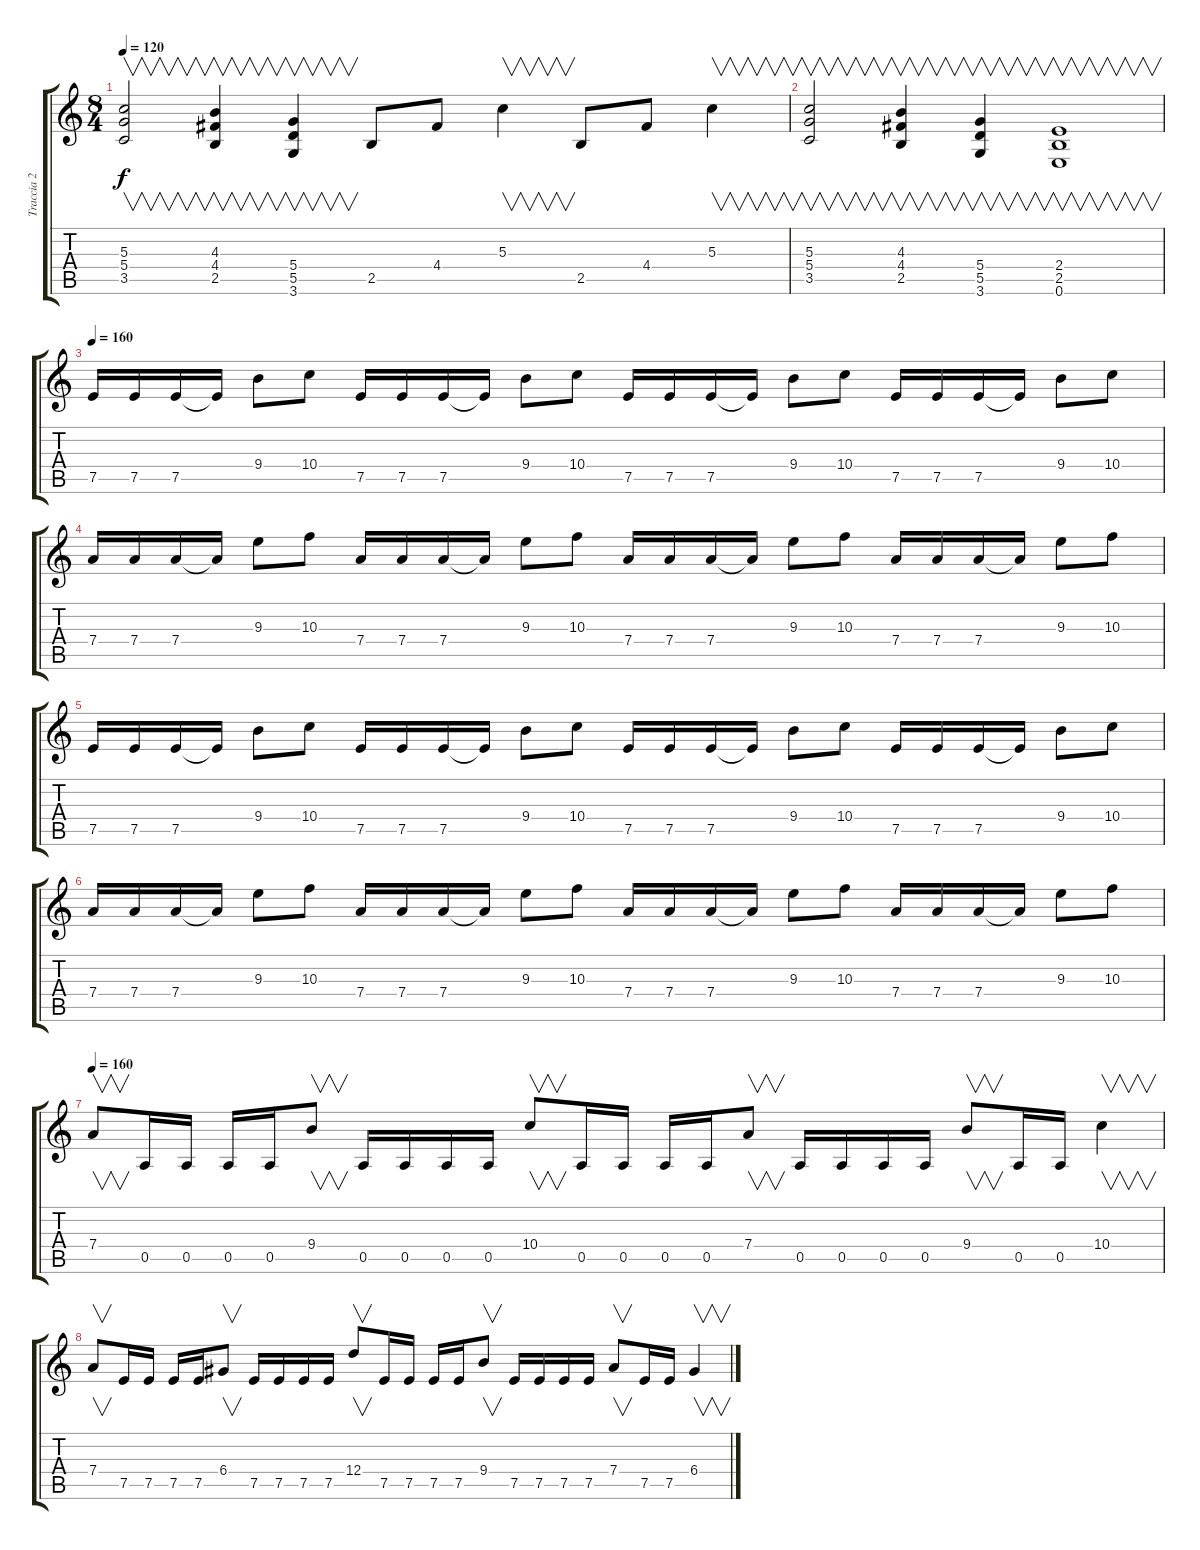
\track ("Traccia 2" "Traccia 2") {instrument distortionguitar}
\staff {score tabs}
\tuning (E4 B3 G3 D3 A2 E2) {hide}
\ts (8 4)
\tempo 120
\clef g2
\ks c
(5.3 5.4 3.5).2{v dy f} (4.3 4.4 2.5).4{v} (5.4 5.5 3.6).4{v} 2.5.8 4.4.8 5.3.4{v} 2.5.8 4.4.8 5.3.4{v} |
(5.3 5.4 3.5).2{v} (4.3 4.4 2.5).4{v} (5.4 5.5 3.6).4{v} (2.4 2.5 0.6).1{v} |
\tempo 160
7.5.16 7.5.16 7.5.16 7.5{t}.16 9.4.8 10.4.8 7.5.16 7.5.16 7.5.16 7.5{t}.16 9.4.8 10.4.8 7.5.16 7.5.16 7.5.16 7.5{t}.16 9.4.8 10.4.8 7.5.16 7.5.16 7.5.16 7.5{t}.16 9.4.8 10.4.8 |
7.4.16 7.4.16 7.4.16 7.4{t}.16 9.3.8 10.3.8 7.4.16 7.4.16 7.4.16 7.4{t}.16 9.3.8 10.3.8 7.4.16 7.4.16 7.4.16 7.4{t}.16 9.3.8 10.3.8 7.4.16 7.4.16 7.4.16 7.4{t}.16 9.3.8 10.3.8 |
7.5.16 7.5.16 7.5.16 7.5{t}.16 9.4.8 10.4.8 7.5.16 7.5.16 7.5.16 7.5{t}.16 9.4.8 10.4.8 7.5.16 7.5.16 7.5.16 7.5{t}.16 9.4.8 10.4.8 7.5.16 7.5.16 7.5.16 7.5{t}.16 9.4.8 10.4.8 |
7.4.16 7.4.16 7.4.16 7.4{t}.16 9.3.8 10.3.8 7.4.16 7.4.16 7.4.16 7.4{t}.16 9.3.8 10.3.8 7.4.16 7.4.16 7.4.16 7.4{t}.16 9.3.8 10.3.8 7.4.16 7.4.16 7.4.16 7.4{t}.16 9.3.8 10.3.8 |
\tempo 160
7.4.8{v} 0.5.16 0.5.16 0.5.16 0.5.16 9.4.8{v} 0.5.16 0.5.16 0.5.16 0.5.16 10.4.8{v} 0.5.16 0.5.16 0.5.16 0.5.16 7.4.8{v} 0.5.16 0.5.16 0.5.16 0.5.16 9.4.8{v} 0.5.16 0.5.16 10.4.4{v} |
7.4.8{v} 7.5.16 7.5.16 7.5.16 7.5.16 6.4.8{v} 7.5.16 7.5.16 7.5.16 7.5.16 12.4.8{v} 7.5.16 7.5.16 7.5.16 7.5.16 9.4.8{v} 7.5.16 7.5.16 7.5.16 7.5.16 7.4.8{v} 7.5.16 7.5.16 6.4.4{v}
